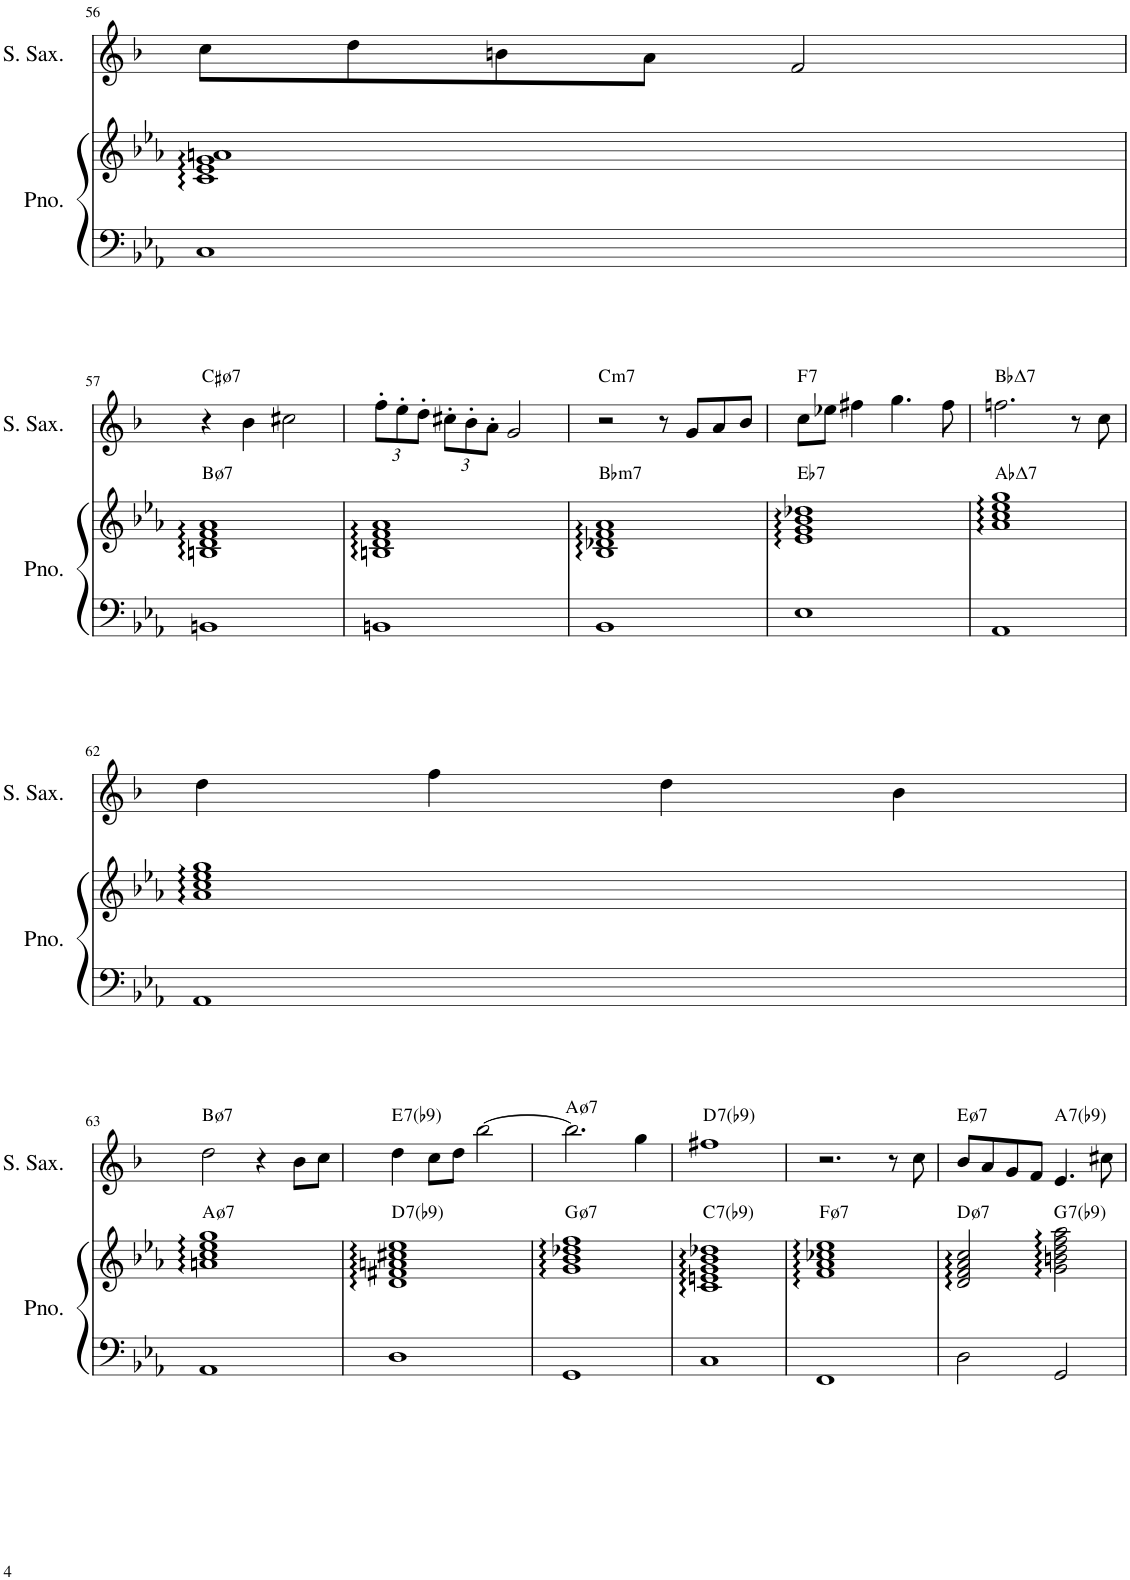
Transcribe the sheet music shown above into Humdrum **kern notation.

**kern	**kern	**harte	**kern	**harte	**kern	**harte
*part3	*part3	*part3	*part2	*part2	*part1	*part1
*staff4	*staff3	*	*staff2	*	*staff1	*
*I"Piano	*	*	*I"Soprano Saxophone	*	*I"Flute	*
*I'Pno.	*	*	*I'S. Sax.	*	*I'Fl.	*
!!LO:PB:g=z
*clefF4	*clefG2	*	*clefG2	*	*clefG2	*
*	*	*	*Trd1c2	*	*	*
*k[b-e-a-]	*k[b-e-a-]	*	*k[b-]	*	*k[b-e-a-]	*
*M4/4	*M4/4	*	*M4/4	*	*M4/4	*
=56	=56	=56	=56	=56	=56	=56
1C	1c 1e- 1g 1an	.	8cc\L	.	8b-\L	.
.	.	.	8dd\	.	8cc\J	.
.	.	.	8bn\	.	8an/L	.
.	.	.	8a\J	.	8g/J	.
.	.	.	2f/	.	2e-	.
!!LO:LB:g=z
=57	=57	=57	=57	=57	=57	=57
!	!	!LO:H:kt=7	!	!LO:H:kt=7	!	!LO:H:kt=7
1BBn	1Bn 1d 1f 1a-	B:hdim7	4r	C#:hdim7	4r	B:hdim7
.	.	.	4b-\	.	2a-	.
.	.	.	2cc#X\	.	.	.
.	.	.	.	.	4bn	.
=58	=58	=58	=58	=58	=58	=58
*	*	*	*Xbrackettup	*	*Xbrackettup	*
1BBn	1Bn 1d 1f 1a-	.	12ff'\L	.	12ee-\L	.
.	.	.	12ee'\	.	12dd\	.
.	.	.	12dd'\J	.	12cc\J	.
.	.	.	12cc#X'\L	.	12bn/L	.
.	.	.	12b-'\	.	12a-/	.
.	.	.	12a'\J	.	12g/J	.
.	.	.	2g/	.	2f	.
=59	=59	=59	=59	=59	=59	=59
!	!	!LO:H:kt=m7	!	!LO:H:kt=m7	!	!LO:H:kt=m7
1BB-	1B- 1d-X 1f 1a-	Bb:min7	2r	C:min7	2r	Bb:min7
.	.	.	8r	.	8r	.
.	.	.	8g/L	.	8f	.
.	.	.	8a/	.	8g/L	.
.	.	.	8b-/J	.	8a-/J	.
=60	=60	=60	=60	=60	=60	=60
!	!	!LO:H:kt=7	!	!LO:H:kt=7	!	!LO:H:kt=7
1E-	1e- 1g 1b- 1dd-X	Eb:7	8cc\L	F:7	8dd-X\L	Eb:7
.	.	.	8ee-X\J	.	8b-\J	.
.	.	.	4ff#X\	.	4een	.
.	.	.	4.gg\	.	4.ff	.
.	.	.	8ff#\	.	8ee	.
=61	=61	=61	=61	=61	=61	=61
!	!	!LO:H:kt=7	!	!LO:H:kt=7	!	!LO:H:kt=7
1AA-	1a- 1cc 1ee- 1gg	Ab:maj7	2.ffn\	Bb:maj7	2.ee-X	Ab:maj7
.	.	.	8r	.	8r	.
.	.	.	8cc\	.	8b-	.
!!LO:LB:g=z
=62	=62	=62	=62	=62	=62	=62
1AA-	1a- 1cc 1ee- 1gg	.	4dd\	.	4cc	.
.	.	.	4ff\	.	4ee-	.
.	.	.	4dd\	.	4cc	.
.	.	.	4b-\	.	4a-	.
!!LO:LB:g=z
=63	=63	=63	=63	=63	=63	=63
!	!	!LO:H:kt=7	!	!LO:H:kt=7	!	!LO:H:kt=7
1AA-	1an 1cc 1ee- 1gg	A:hdim7	2dd\	B:hdim7	2cc	A:hdim7
.	.	.	4r	.	4r	.
.	.	.	8b-\L	.	8a-/L	.
.	.	.	8cc\J	.	8b-/J	.
=64	=64	=64	=64	=64	=64	=64
!	!	!LO:H:kt=7	!	!LO:H:kt=7	!	!LO:H:kt=7
1D	1d 1f#X 1an 1cc#X 1ee-	D:7(b9)	4dd\	E:7(b9)	4cc	D:7(b9)
.	.	.	8cc\L	.	8b-\L	.
.	.	.	8dd\J	.	8cc\J	.
.	.	.	[2bb-\	.	[2aa-	.
=65	=65	=65	=65	=65	=65	=65
!	!	!LO:H:kt=7	!	!LO:H:kt=7	!	!LO:H:kt=7
1GG	1g 1b- 1dd-X 1ff	G:hdim7	2.bb-\]	A:hdim7	2.aa-]	G:hdim7
.	.	.	4gg\	.	4ff	.
=66	=66	=66	=66	=66	=66	=66
!	!	!LO:H:kt=7	!	!LO:H:kt=7	!	!LO:H:kt=7
1C	1c 1en 1g 1b- 1dd-X	C:7(b9)	1ff#X	D:7(b9)	2.een	C:7(b9)
.	.	.	.	.	4r	.
=67	=67	=67	=67	=67	=67	=67
!	!	!LO:H:kt=7	!	!	!	!LO:H:kt=7
1FF	1f 1a- 1cc-X 1ee-	F:hdim7	2.r	.	4r	F:hdim7
.	.	.	.	.	8r	.
.	.	.	.	.	8a-	.
.	.	.	.	.	16ee-\LL	.
.	.	.	.	.	16dd\J	.
.	.	.	.	.	8cc-X\J	.
.	.	.	8r	.	8b-/L	.
.	.	.	8cc\	.	8a-/J	.
=68	=68	=68	=68	=68	=68	=68
!	!	!LO:H:kt=7	!	!LO:H:kt=7	!	!LO:H:kt=7
2D\	2d/ 2f/ 2a-/ 2cc/	D:hdim7	8b-/L	E:hdim7	8f/L	D:hdim7
.	.	.	8a/	.	8g/J	.
.	.	.	8g/	.	8e-/L	.
.	.	.	8f/J	.	8d/J	.
!	!	!LO:H:kt=7	!	!LO:H:kt=7	!	!LO:H:kt=7
2GG/	2g\ 2bn\ 2dd\ 2ff\ 2aa-\	G:7(b9)	4.e/	A:7(b9)	4.c	G:7(b9)
.	.	.	8cc#X\	.	8an	.
=	=	=	=	=	=	=
*-	*-	*-	*-	*-	*-	*-
